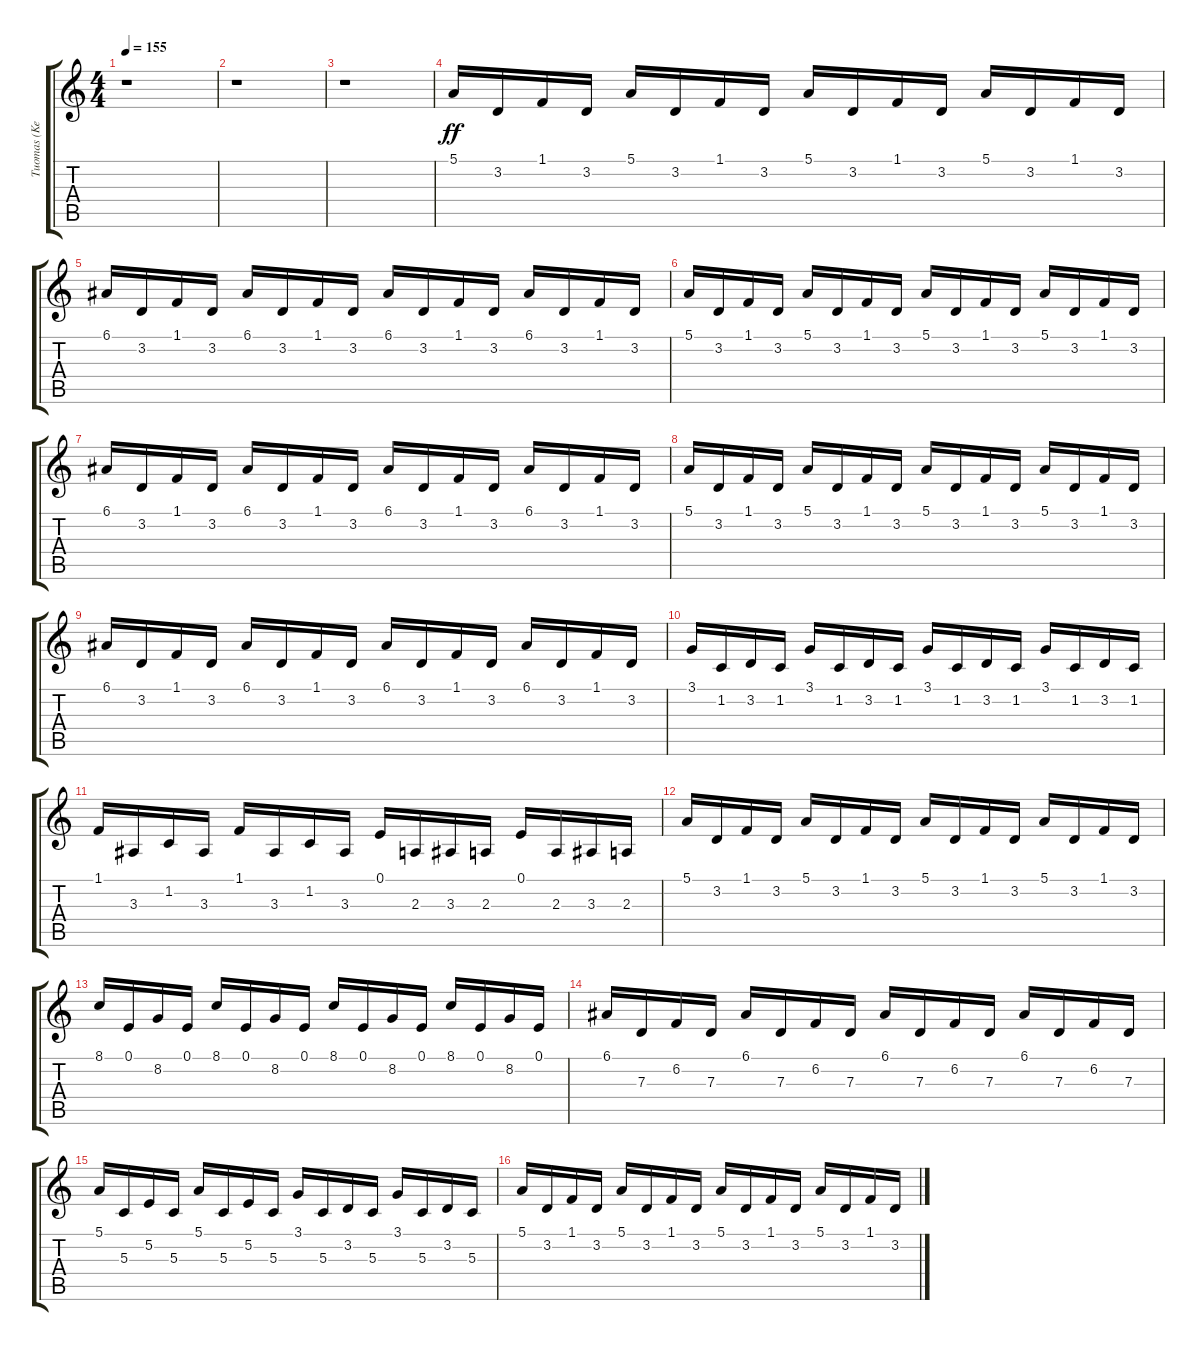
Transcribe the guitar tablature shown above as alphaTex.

\track ("Tuomas (Keyboard 2)" "Tuomas (Ke") {instrument acousticgrandpiano}
\staff {score tabs}
\tuning (E4 B3 G3 D3 A2 E2) {hide}
\ts (4 4)
\tempo 155
\clef g2
\ks c
r.1{dy ff} |
r.1 |
r.1 |
5.1.16 3.2.16 1.1.16 3.2.16 5.1.16 3.2.16 1.1.16 3.2.16 5.1.16 3.2.16 1.1.16 3.2.16 5.1.16 3.2.16 1.1.16 3.2.16 |
6.1.16 3.2.16 1.1.16 3.2.16 6.1.16 3.2.16 1.1.16 3.2.16 6.1.16 3.2.16 1.1.16 3.2.16 6.1.16 3.2.16 1.1.16 3.2.16 |
5.1.16 3.2.16 1.1.16 3.2.16 5.1.16 3.2.16 1.1.16 3.2.16 5.1.16 3.2.16 1.1.16 3.2.16 5.1.16 3.2.16 1.1.16 3.2.16 |
6.1.16 3.2.16 1.1.16 3.2.16 6.1.16 3.2.16 1.1.16 3.2.16 6.1.16 3.2.16 1.1.16 3.2.16 6.1.16 3.2.16 1.1.16 3.2.16 |
5.1.16 3.2.16 1.1.16 3.2.16 5.1.16 3.2.16 1.1.16 3.2.16 5.1.16 3.2.16 1.1.16 3.2.16 5.1.16 3.2.16 1.1.16 3.2.16 |
6.1.16 3.2.16 1.1.16 3.2.16 6.1.16 3.2.16 1.1.16 3.2.16 6.1.16 3.2.16 1.1.16 3.2.16 6.1.16 3.2.16 1.1.16 3.2.16 |
3.1.16 1.2.16 3.2.16 1.2.16 3.1.16 1.2.16 3.2.16 1.2.16 3.1.16 1.2.16 3.2.16 1.2.16 3.1.16 1.2.16 3.2.16 1.2.16 |
1.1.16 3.3.16 1.2.16 3.3.16 1.1.16 3.3.16 1.2.16 3.3.16 0.1.16 2.3.16 3.3.16 2.3.16 0.1.16 2.3.16 3.3.16 2.3.16 |
5.1.16 3.2.16 1.1.16 3.2.16 5.1.16 3.2.16 1.1.16 3.2.16 5.1.16 3.2.16 1.1.16 3.2.16 5.1.16 3.2.16 1.1.16 3.2.16 |
8.1.16 0.1.16 8.2.16 0.1.16 8.1.16 0.1.16 8.2.16 0.1.16 8.1.16 0.1.16 8.2.16 0.1.16 8.1.16 0.1.16 8.2.16 0.1.16 |
6.1.16 7.3.16 6.2.16 7.3.16 6.1.16 7.3.16 6.2.16 7.3.16 6.1.16 7.3.16 6.2.16 7.3.16 6.1.16 7.3.16 6.2.16 7.3.16 |
5.1.16 5.3.16 5.2.16 5.3.16 5.1.16 5.3.16 5.2.16 5.3.16 3.1.16 5.3.16 3.2.16 5.3.16 3.1.16 5.3.16 3.2.16 5.3.16 |
5.1.16 3.2.16 1.1.16 3.2.16 5.1.16 3.2.16 1.1.16 3.2.16 5.1.16 3.2.16 1.1.16 3.2.16 5.1.16 3.2.16 1.1.16 3.2.16
